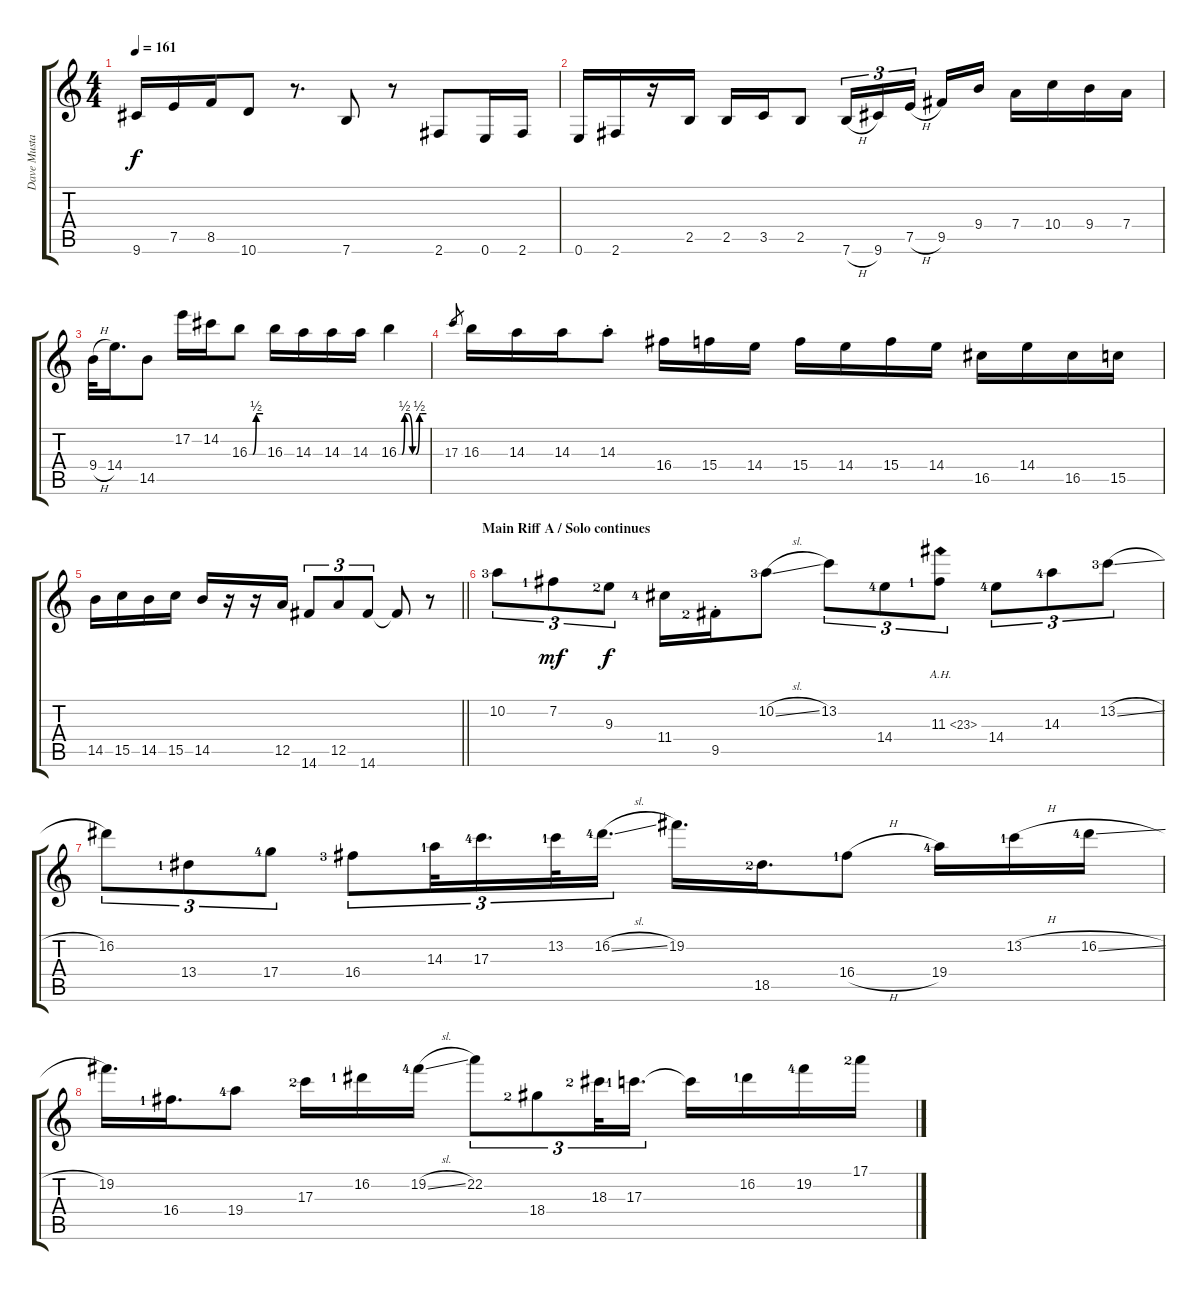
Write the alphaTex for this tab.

\track ("Dave Mustaine" "Dave Musta") {instrument distortionguitar}
\staff {score tabs}
\tuning (E4 B3 G3 D3 A2 E2) {hide}
\ts (4 4)
\tempo 161
\clef g2
\ks c
9.6.16{dy f} 7.5.16 8.5.16 10.6.8 r.8{d} 7.6.8 r.8 2.6.8 0.6.16 2.6.16 |
0.6.16 2.6.16 r.16 2.5.16 2.5.16 3.5.16 2.5.8 7.6{h}.16{tu (3 2)} 9.6.16{tu (3 2)} 7.5{h}.16{tu (3 2) beam splitsecondary} 9.5.16 9.4.16 7.4.16 10.4.16 9.4.16 7.4.16 |
9.4{h}.32 14.4.16{d} 14.5.8 17.2.16 14.2.16 16.3{be (custom 0 0 15 0 30 2 60 2)}.8 16.3.16 14.3.16 14.3.16 14.3.16 16.3{be (custom 0 0 7 0 13 2 20 2 30 0 37 0 45 2 50 2 60 2)}.4 |
17.3.8{gr} 16.3.16 14.3.16 14.3.16 14.3{st}.8 16.4.16 15.4.16 14.4.16 15.4.16 14.4.16 15.4.16 14.4.16 16.5.16 14.4.16 16.5.16 15.5.16 |
\barLineRight lightlight
14.5.16 15.5.16 14.5.16 15.5.16 14.5.16 r.16 r.16 12.5.16 14.6.8{tu (3 2)} 12.5.8{tu (3 2)} 14.6.8{tu (3 2)} 14.6{t}.8 r.8 |
\section ("" "Main Riff A / Solo continues")
10.2{lf 4}.8{tu (3 2)} 7.2{lf 2}.8{tu (3 2) dy mf} 9.3{lf 3}.8{tu (3 2) dy f} 11.4{lf 5}.16 9.5{st lf 3}.16 10.2{sl lf 4}.8 13.2.8{tu (3 2)} 14.4{lf 5}.8{tu (3 2)} 11.3{ah 12 lf 2}.8{tu (3 2)} 14.4{lf 5}.8{tu (3 2)} 14.3{lf 5}.8{tu (3 2)} 13.2{sl lf 4}.8{tu (3 2)} |
16.2.8{tu (3 2)} 13.4{lf 2}.8{tu (3 2)} 17.4{lf 5}.8{tu (3 2)} 16.4{lf 4}.8{tu (3 2)} 14.3{lf 2}.32{tu (3 2)} 17.3{lf 5}.16{d tu (3 2)} 13.2{lf 2}.32{tu (3 2)} 16.2{sl lf 5}.16{d tu (3 2)} 19.2.16{d} 18.5{lf 3}.16{d} 16.4{h lf 2}.8 19.4{lf 5}.16 13.2{h lf 2}.16 16.2{sl lf 5}.16 |
19.2.16{d} 16.4{lf 2}.16{d} 19.4{lf 5}.8 17.3{lf 3}.16 16.2{lf 2}.16 19.2{sl lf 5}.16 22.2.8{tu (3 2)} 18.4{lf 3}.8{tu (3 2)} 18.3{lf 3}.32{tu (3 2)} 17.3{lf 2}.16{d tu (3 2)} 17.3{t}.16 16.2{lf 2}.16 19.2{lf 5}.16 17.1{sl lf 3}.16
